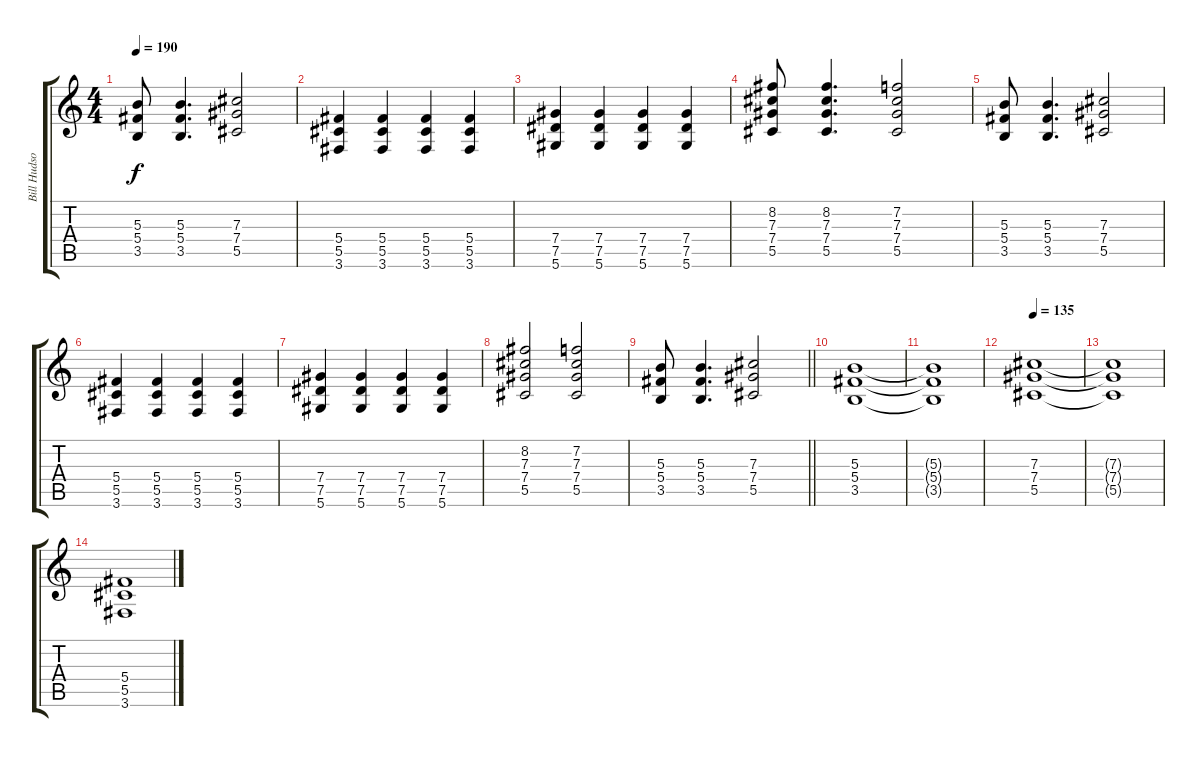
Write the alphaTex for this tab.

\track ("Bill Hudson" "Bill Hudso") {instrument distortionguitar}
\staff {score tabs}
\tuning (Eb4 Bb3 Gb3 Db3 Ab2 Eb2) {hide}
\ts (4 4)
\tempo 190
\clef g2
\ks c
(5.3 5.4 3.5).8{dy f} (5.3 5.4 3.5).4{d} (7.3 7.4 5.5).2 |
(5.4 5.5 3.6).4 (5.4 5.5 3.6).4 (5.4 5.5 3.6).4 (5.4 5.5 3.6).4 |
(7.4 7.5 5.6).4 (7.4 7.5 5.6).4 (7.4 7.5 5.6).4 (7.4 7.5 5.6).4 |
(8.2 7.3 7.4 5.5).8 (8.2 7.3 7.4 5.5).4{d} (7.2 7.3 7.4 5.5).2 |
(5.3 5.4 3.5).8 (5.3 5.4 3.5).4{d} (7.3 7.4 5.5).2 |
(5.4 5.5 3.6).4 (5.4 5.5 3.6).4 (5.4 5.5 3.6).4 (5.4 5.5 3.6).4 |
(7.4 7.5 5.6).4 (7.4 7.5 5.6).4 (7.4 7.5 5.6).4 (7.4 7.5 5.6).4 |
(8.2 7.3 7.4 5.5).2 (7.2 7.3 7.4 5.5).2 |
\barLineRight lightlight
(5.3 5.4 3.5).8 (5.3 5.4 3.5).4{d} (7.3 7.4 5.5).2 |
(5.3 5.4 3.5).1 |
(5.3{t} 5.4{t} 3.5{t}).1 |
\tempo 135
(7.3 7.4 5.5).1 |
(7.3{t} 7.4{t} 5.5{t}).1 |
(5.4 5.5 3.6).1
